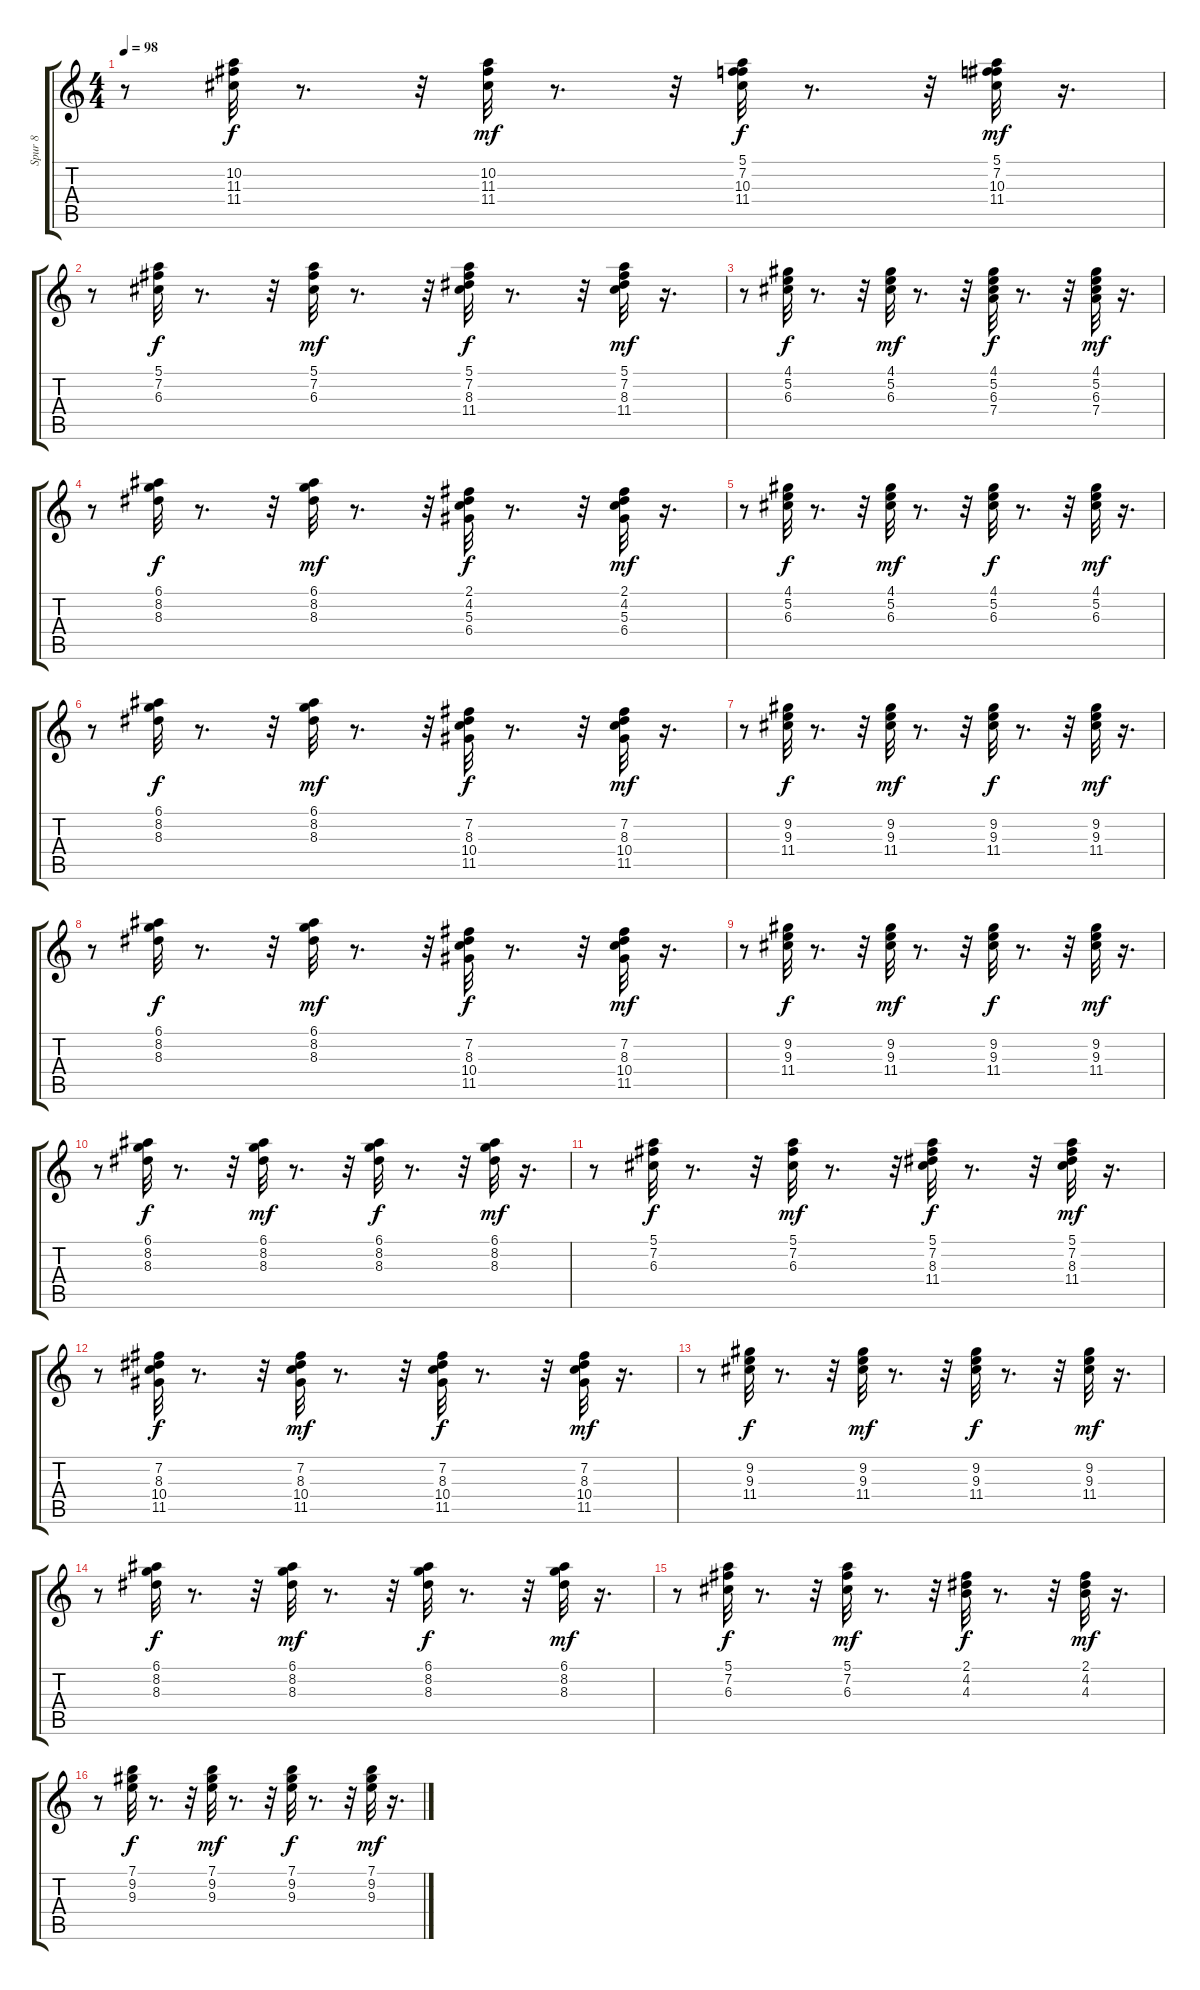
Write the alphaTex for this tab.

\track ("Spur 8" "Spur 8") {instrument electricguitarclean}
\staff {score tabs}
\tuning (E4 B3 G3 D3 A2 E2) {hide}
\ts (4 4)
\tempo 98
\clef g2
\ks c
r.8{dy mf} (10.2 11.3 11.4).32{dy f} r.8{d} r.32 (10.2 11.3 11.4).32{dy mf} r.8{d} r.32 (5.1 7.2 10.3 11.4).32{dy f} r.8{d} r.32 (5.1 7.2 10.3 11.4).32{dy mf} r.16{d} |
r.8 (5.1 7.2 6.3).32{dy f} r.8{d} r.32 (5.1 7.2 6.3).32{dy mf} r.8{d} r.32 (5.1 7.2 8.3 11.4).32{dy f} r.8{d} r.32 (5.1 7.2 8.3 11.4).32{dy mf} r.16{d} |
r.8 (4.1 5.2 6.3).32{dy f} r.8{d} r.32 (4.1 5.2 6.3).32{dy mf} r.8{d} r.32 (4.1 5.2 6.3 7.4).32{dy f} r.8{d} r.32 (4.1 5.2 6.3 7.4).32{dy mf} r.16{d} |
r.8 (6.1 8.2 8.3).32{dy f} r.8{d} r.32 (6.1 8.2 8.3).32{dy mf} r.8{d} r.32 (2.1 4.2 5.3 6.4).32{dy f} r.8{d} r.32 (2.1 4.2 5.3 6.4).32{dy mf} r.16{d} |
r.8 (4.1 5.2 6.3).32{dy f} r.8{d} r.32 (4.1 5.2 6.3).32{dy mf} r.8{d} r.32 (4.1 5.2 6.3).32{dy f} r.8{d} r.32 (4.1 5.2 6.3).32{dy mf} r.16{d} |
r.8 (6.1 8.2 8.3).32{dy f} r.8{d} r.32 (6.1 8.2 8.3).32{dy mf} r.8{d} r.32 (7.2 8.3 10.4 11.5).32{dy f} r.8{d} r.32 (7.2 8.3 10.4 11.5).32{dy mf} r.16{d} |
r.8 (9.2 9.3 11.4).32{dy f} r.8{d} r.32 (9.2 9.3 11.4).32{dy mf} r.8{d} r.32 (9.2 9.3 11.4).32{dy f} r.8{d} r.32 (9.2 9.3 11.4).32{dy mf} r.16{d} |
r.8 (6.1 8.2 8.3).32{dy f} r.8{d} r.32 (6.1 8.2 8.3).32{dy mf} r.8{d} r.32 (7.2 8.3 10.4 11.5).32{dy f} r.8{d} r.32 (7.2 8.3 10.4 11.5).32{dy mf} r.16{d} |
r.8 (9.2 9.3 11.4).32{dy f} r.8{d} r.32 (9.2 9.3 11.4).32{dy mf} r.8{d} r.32 (9.2 9.3 11.4).32{dy f} r.8{d} r.32 (9.2 9.3 11.4).32{dy mf} r.16{d} |
r.8 (6.1 8.2 8.3).32{dy f} r.8{d} r.32 (6.1 8.2 8.3).32{dy mf} r.8{d} r.32 (6.1 8.2 8.3).32{dy f} r.8{d} r.32 (6.1 8.2 8.3).32{dy mf} r.16{d} |
r.8 (5.1 7.2 6.3).32{dy f} r.8{d} r.32 (5.1 7.2 6.3).32{dy mf} r.8{d} r.32 (5.1 7.2 8.3 11.4).32{dy f} r.8{d} r.32 (5.1 7.2 8.3 11.4).32{dy mf} r.16{d} |
r.8 (7.2 8.3 10.4 11.5).32{dy f} r.8{d} r.32 (7.2 8.3 10.4 11.5).32{dy mf} r.8{d} r.32 (7.2 8.3 10.4 11.5).32{dy f} r.8{d} r.32 (7.2 8.3 10.4 11.5).32{dy mf} r.16{d} |
r.8 (9.2 9.3 11.4).32{dy f} r.8{d} r.32 (9.2 9.3 11.4).32{dy mf} r.8{d} r.32 (9.2 9.3 11.4).32{dy f} r.8{d} r.32 (9.2 9.3 11.4).32{dy mf} r.16{d} |
r.8 (6.1 8.2 8.3).32{dy f} r.8{d} r.32 (6.1 8.2 8.3).32{dy mf} r.8{d} r.32 (6.1 8.2 8.3).32{dy f} r.8{d} r.32 (6.1 8.2 8.3).32{dy mf} r.16{d} |
r.8 (5.1 7.2 6.3).32{dy f} r.8{d} r.32 (5.1 7.2 6.3).32{dy mf} r.8{d} r.32 (2.1 4.2 4.3).32{dy f} r.8{d} r.32 (2.1 4.2 4.3).32{dy mf} r.16{d} |
r.8 (7.1 9.2 9.3).32{dy f} r.8{d} r.32 (7.1 9.2 9.3).32{dy mf} r.8{d} r.32 (7.1 9.2 9.3).32{dy f} r.8{d} r.32 (7.1 9.2 9.3).32{dy mf} r.16{d}
